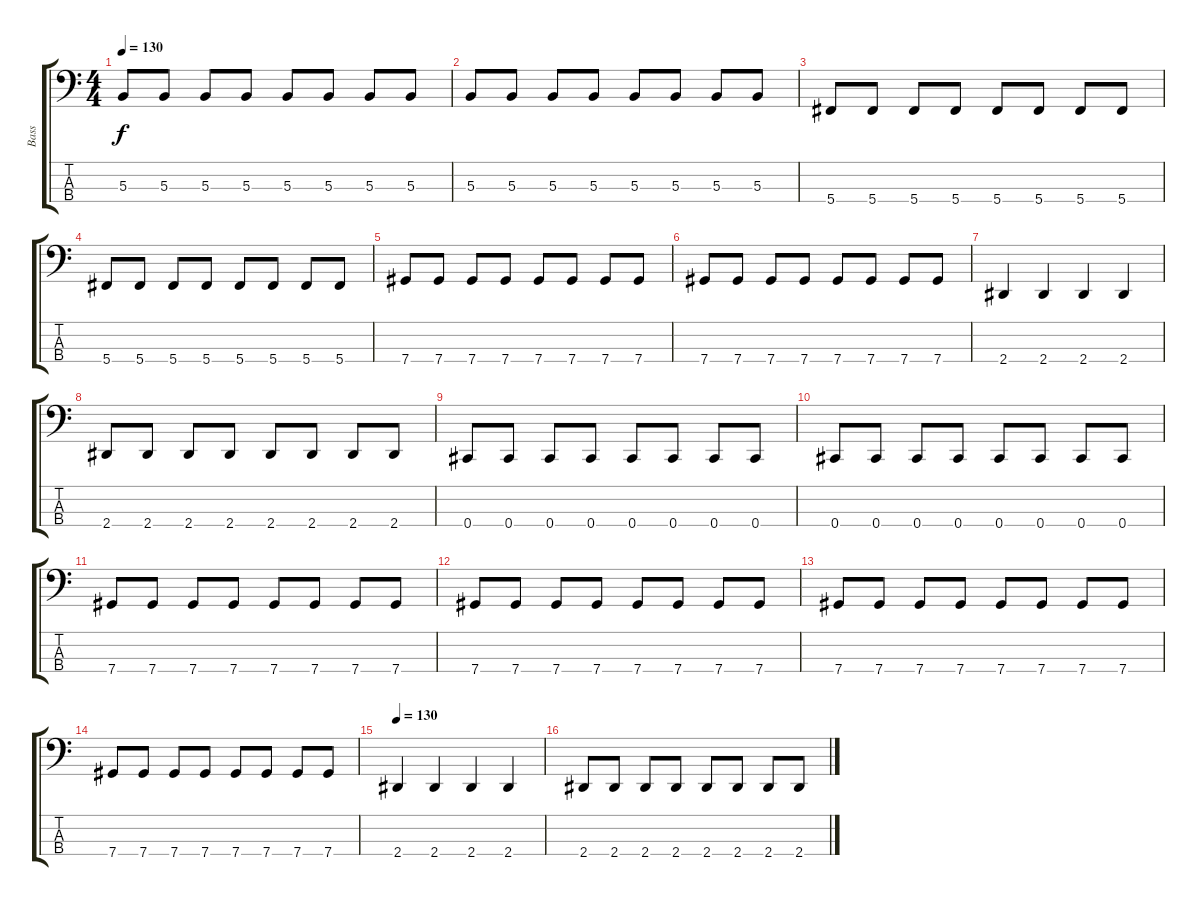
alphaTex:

\track ("Bass" "Bass") {instrument electricbasspick}
\staff {score tabs}
\tuning (E2 B1 Gb1 Db1) {hide}
\ts (4 4)
\tempo 130
\clef f4
\ks c
5.3.8{dy f} 5.3.8 5.3.8 5.3.8 5.3.8 5.3.8 5.3.8 5.3.8 |
5.3.8 5.3.8 5.3.8 5.3.8 5.3.8 5.3.8 5.3.8 5.3.8 |
5.4.8 5.4.8 5.4.8 5.4.8 5.4.8 5.4.8 5.4.8 5.4.8 |
5.4.8 5.4.8 5.4.8 5.4.8 5.4.8 5.4.8 5.4.8 5.4.8 |
7.4.8 7.4.8 7.4.8 7.4.8 7.4.8 7.4.8 7.4.8 7.4.8 |
7.4.8 7.4.8 7.4.8 7.4.8 7.4.8 7.4.8 7.4.8 7.4.8 |
2.4.4 2.4.4 2.4.4 2.4.4 |
2.4.8 2.4.8 2.4.8 2.4.8 2.4.8 2.4.8 2.4.8 2.4.8 |
0.4.8 0.4.8 0.4.8 0.4.8 0.4.8 0.4.8 0.4.8 0.4.8 |
0.4.8 0.4.8 0.4.8 0.4.8 0.4.8 0.4.8 0.4.8 0.4.8 |
7.4.8 7.4.8 7.4.8 7.4.8 7.4.8 7.4.8 7.4.8 7.4.8 |
7.4.8 7.4.8 7.4.8 7.4.8 7.4.8 7.4.8 7.4.8 7.4.8 |
7.4.8 7.4.8 7.4.8 7.4.8 7.4.8 7.4.8 7.4.8 7.4.8 |
7.4.8 7.4.8 7.4.8 7.4.8 7.4.8 7.4.8 7.4.8 7.4.8 |
\tempo 130
2.4.4 2.4.4 2.4.4 2.4.4 |
2.4.8 2.4.8 2.4.8 2.4.8 2.4.8 2.4.8 2.4.8 2.4.8
